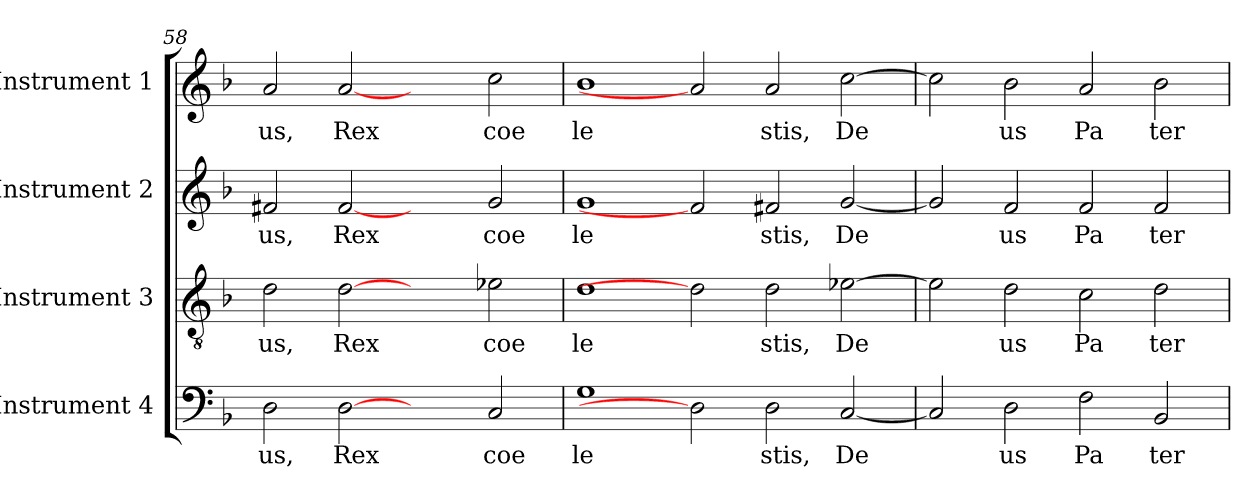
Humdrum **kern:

**kern	**text	**kern	**text	**kern	**text	**kern	**text
*part4	*part4	*part3	*part3	*part2	*part2	*part1	*part1
*staff4	*staff4	*staff3	*staff3	*staff2	*staff2	*staff1	*staff1
*I"Instrument 4	*	*I"Instrument 3	*	*I"Instrument 2	*	*I"Instrument 1	*
*clefF4	*	*clefGv2	*	*clefG2	*	*clefG2	*
*k[b-]	*	*k[b-]	*	*k[b-]	*	*k[b-]	*
*F:	*	*F:	*	*F:	*	*F:	*
=58	=58	=58	=58	=58	=58	=58	=58
!	!LO:LY:b:cj	!	!LO:LY:b:cj	!	!LO:LY:b:cj	!	!LO:LY:b:cj
2D\	us,	2d\	us,	2f#X/	us,	2a/	us,
!	!LO:LY:b:cj	!	!LO:LY:b:cj	!	!LO:LY:b:cj	!	!LO:LY:b:cj
[2D	Rex	[2d	Rex	[2f#	Rex	[2a	Rex
2ryy	.	2ryy	.	2ryy	.	2ryy	.
!	!LO:LY:b:cj	!	!LO:LY:b:cj	!	!LO:LY:b:cj	!	!LO:LY:b:cj
2C/	coe	2e-X\	coe	2g/	coe	2cc\	coe
=59	=59	=59	=59	=59	=59	=59	=59
!	!LO:LY:b:cj	!	!LO:LY:b:cj	!	!LO:LY:b:cj	!	!LO:LY:b:cj
1G	le	1d	le	1g	le	1b-	le
2D]	.	2d]	.	2f#]	.	2a]	.
!	!LO:LY:b:cj	!	!LO:LY:b:cj	!	!LO:LY:b:cj	!	!LO:LY:b:cj
2D\	stis,	2d\	stis,	2f#X/	stis,	2a/	stis,
!	!LO:LY:b:cj	!	!LO:LY:b:cj	!	!LO:LY:b:cj	!	!LO:LY:b:cj
[<2C/	De	[>2e-X\	De	[<2g/	De	[>2cc\	De
=60	=60	=60	=60	=60	=60	=60	=60
!	!LO:LY:b:cj	!	!LO:LY:b:cj	!	!LO:LY:b:cj	!	!LO:LY:b:cj
2C/]	.	2e-\]	.	2g/]	.	2cc\]	.
!	!LO:LY:b:cj	!	!LO:LY:b:cj	!	!LO:LY:b:cj	!	!LO:LY:b:cj
2D\	us	2d\	us	2f/	us	2b-\	us
!	!LO:LY:b:cj	!	!LO:LY:b:cj	!	!LO:LY:b:cj	!	!LO:LY:b:cj
2F\	Pa	2c\	Pa	2f/	Pa	2a/	Pa
!	!LO:LY:b:cj	!	!LO:LY:b:cj	!	!LO:LY:b:cj	!	!LO:LY:b:cj
2BB-/	ter	2d\	ter	2f/	ter	2b-\	ter
=	=	=	=	=	=	=	=
*-	*-	*-	*-	*-	*-	*-	*-
